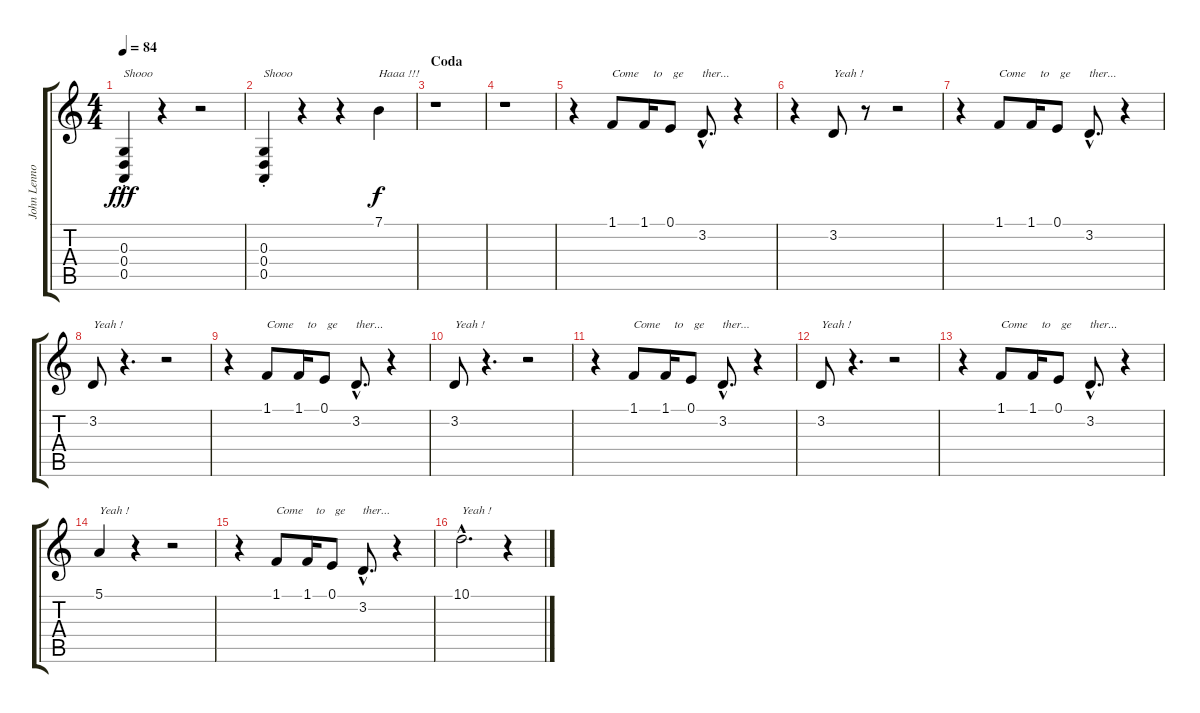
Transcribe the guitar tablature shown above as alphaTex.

\track ("John Lennon" "John Lenno") {instrument tenorsax}
\staff {score tabs}
\tuning (E4 B3 G3 D3 A2 E2) {hide}
\ts (4 4)
\tempo 84
\clef g2
\ks c
(0.3{st} 0.4{st} 0.5{st}).4{txt "Shooo" dy fff} r.4 r.2 |
(0.3{st} 0.4{st} 0.5{st}).4{txt "Shooo"} r.4 r.4 7.1.4{txt "Haaa !!!" dy f volume 14 instrument tenorsax} |
\section ("" "Coda")
r.1 |
r.1 |
r.4 1.1.8{txt "Come"} 1.1.16{txt "   to"} 0.1.8{txt " ge"} 3.2{hac}.8{d txt "ther..."} r.4 |
r.4 3.2.8{txt "Yeah !"} r.8 r.2 |
r.4 1.1.8{txt "Come"} 1.1.16{txt "   to"} 0.1.8{txt " ge"} 3.2{hac}.8{d txt "ther..."} r.4 |
3.2.8{txt "Yeah !"} r.4{d} r.2 |
r.4 1.1.8{txt "Come"} 1.1.16{txt "   to"} 0.1.8{txt " ge"} 3.2{hac}.8{d txt "ther..."} r.4 |
3.2.8{txt "Yeah !"} r.4{d} r.2 |
r.4 1.1.8{txt "Come"} 1.1.16{txt "   to"} 0.1.8{txt " ge"} 3.2{hac}.8{d txt "ther..."} r.4 |
3.2.8{txt "Yeah !"} r.4{d} r.2 |
r.4 1.1.8{txt "Come"} 1.1.16{txt "   to"} 0.1.8{txt " ge"} 3.2{hac}.8{d txt "ther..."} r.4 |
5.1.4{txt "Yeah !"} r.4 r.2 |
r.4 1.1.8{txt "Come"} 1.1.16{txt "   to"} 0.1.8{txt " ge"} 3.2{hac}.8{d txt "ther..."} r.4 |
10.1{hac}.2{d txt "Yeah !"} r.4
